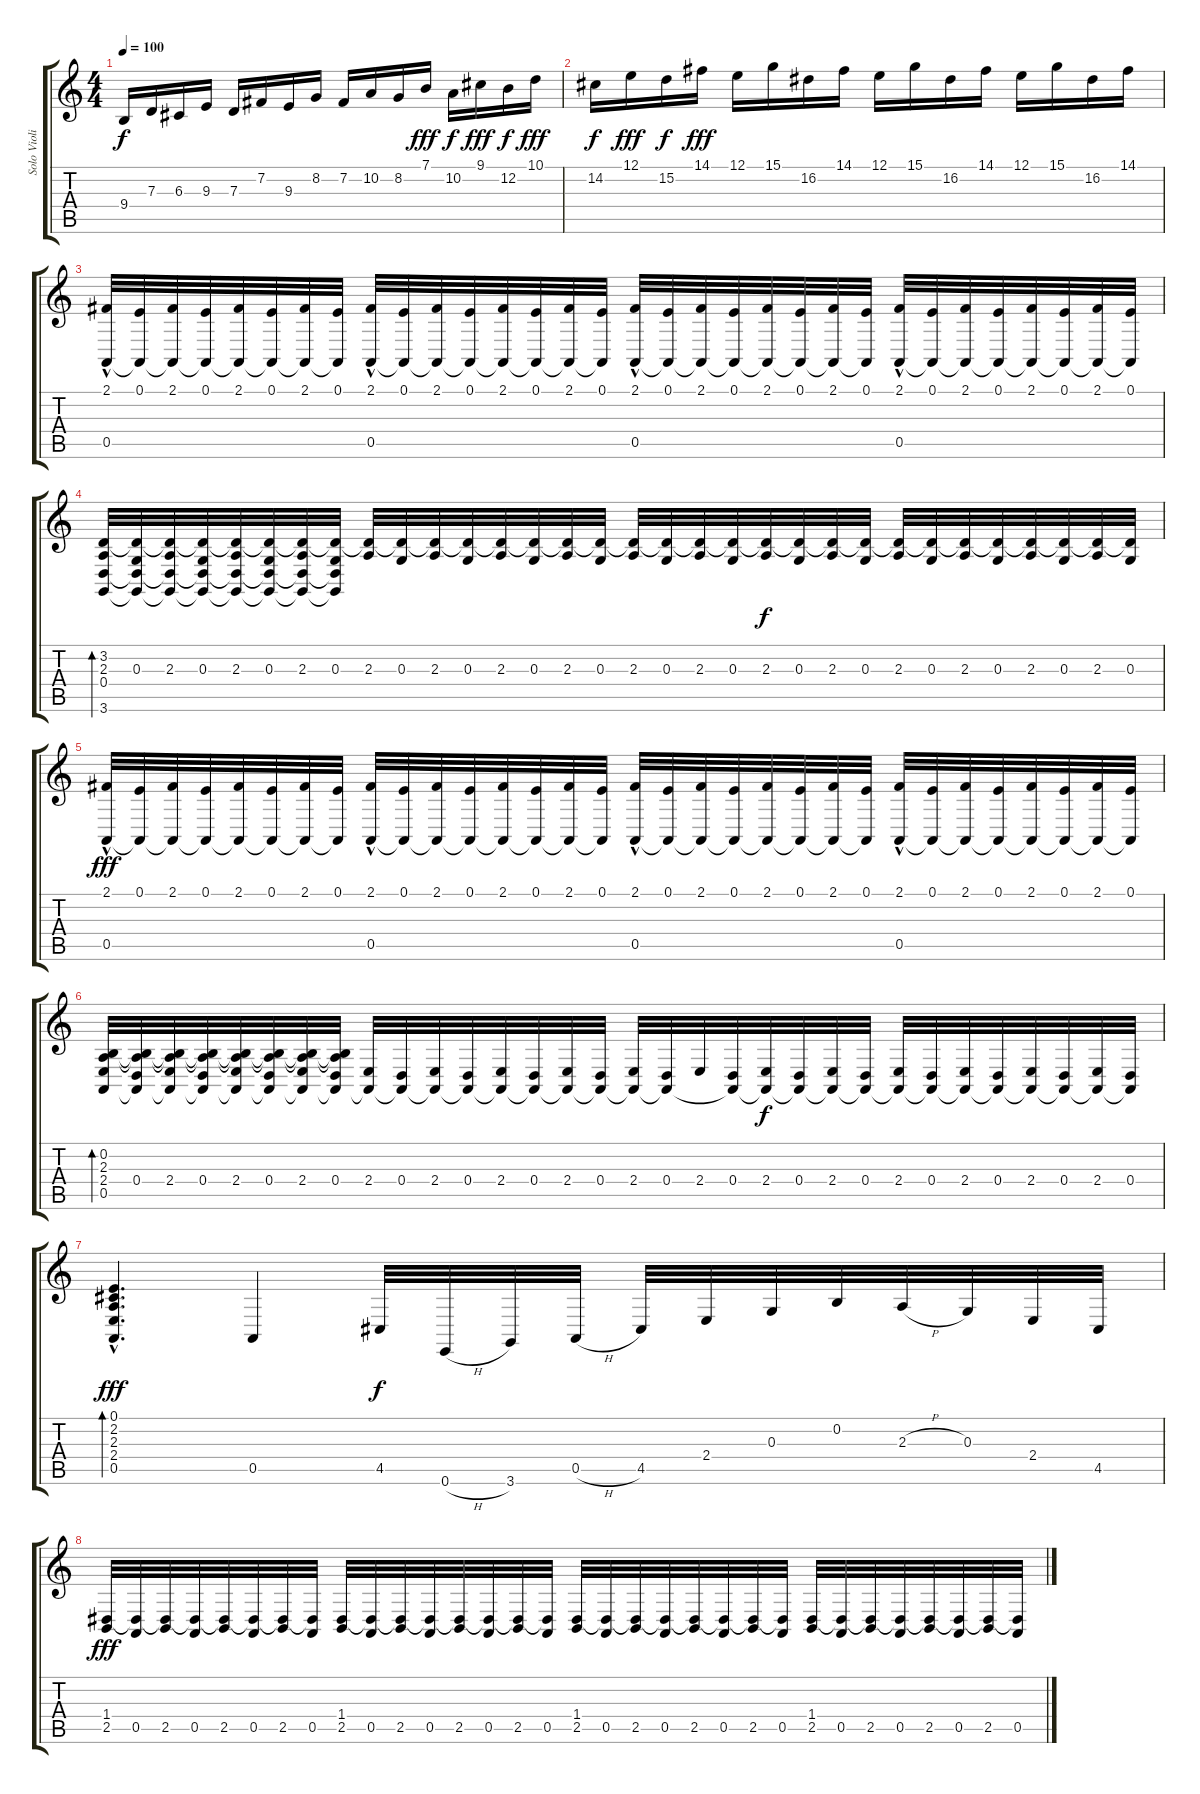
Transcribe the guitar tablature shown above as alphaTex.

\track ("Solo Violin" "Solo Violi") {instrument violin}
\staff {score tabs}
\tuning (E4 B3 G3 D3 A2 E2) {hide}
\ts (4 4)
\tempo 100
\clef g2
\ks c
9.4.16{dy f} 7.3.16 6.3.16 9.3.16 7.3.16 7.2.16 9.3.16 8.2.16 7.2.16 10.2.16 8.2.16 7.1.16{dy fff} 10.2.16{dy f} 9.1.16{dy fff} 12.2.16{dy f} 10.1.16{dy fff} |
14.2.16{dy f} 12.1.16{dy fff} 15.2.16{dy f} 14.1.16{dy fff} 12.1.16 15.1.16 16.2.16 14.1.16 12.1.16 15.1.16 16.2.16 14.1.16 12.1.16 15.1.16 16.2.16 14.1.16 |
(2.1 0.5{hac}).32 (0.1 0.5{t}).32 (2.1 0.5{t}).32 (0.1 0.5{t}).32 (2.1 0.5{t}).32 (0.1 0.5{t}).32 (2.1 0.5{t}).32 (0.1 0.5{t}).32 (2.1 0.5{hac}).32 (0.1 0.5{t}).32 (2.1 0.5{t}).32 (0.1 0.5{t}).32 (2.1 0.5{t}).32 (0.1 0.5{t}).32 (2.1 0.5{t}).32 (0.1 0.5{t}).32 (2.1 0.5{hac}).32 (0.1 0.5{t}).32 (2.1 0.5{t}).32 (0.1 0.5{t}).32 (2.1 0.5{t}).32 (0.1 0.5{t}).32 (2.1 0.5{t}).32 (0.1 0.5{t}).32 (2.1 0.5{hac}).32 (0.1 0.5{t}).32 (2.1 0.5{t}).32 (0.1 0.5{t}).32 (2.1 0.5{t}).32 (0.1 0.5{t}).32 (2.1 0.5{t}).32 (0.1 0.5{t}).32 |
(3.2 2.3 0.4 3.6).32{bd 480} (3.2{t} 0.3 0.4{t} 3.6{t}).32 (3.2{t} 2.3 0.4{t} 3.6{t}).32 (3.2{t} 0.3 0.4{t} 3.6{t}).32 (3.2{t} 2.3 0.4{t} 3.6{t}).32 (3.2{t} 0.3 0.4{t} 3.6{t}).32 (3.2{t} 2.3 0.4{t} 3.6{t}).32 (3.2{t} 0.3 0.4{t} 3.6{t}).32 (3.2{t} 2.3).32 (3.2{t} 0.3).32 (3.2{t} 2.3).32 (3.2{t} 0.3).32 (3.2{t} 2.3).32 (3.2{t} 0.3).32 (3.2{t} 2.3).32 (3.2{t} 0.3).32 (3.2{t} 2.3).32 (3.2{t} 0.3).32 (3.2{t} 2.3).32 (3.2{t} 0.3).32 (3.2{t} 2.3).32{dy f} (3.2{t} 0.3).32 (3.2{t} 2.3).32 (3.2{t} 0.3).32 (3.2{t} 2.3).32 (3.2{t} 0.3).32 (3.2{t} 2.3).32 (3.2{t} 0.3).32 (3.2{t} 2.3).32 (3.2{t} 0.3).32 (3.2{t} 2.3).32 (3.2{t} 0.3).32 |
(2.1 0.5{hac}).32{dy fff} (0.1 0.5{t}).32 (2.1 0.5{t}).32 (0.1 0.5{t}).32 (2.1 0.5{t}).32 (0.1 0.5{t}).32 (2.1 0.5{t}).32 (0.1 0.5{t}).32 (2.1 0.5{hac}).32 (0.1 0.5{t}).32 (2.1 0.5{t}).32 (0.1 0.5{t}).32 (2.1 0.5{t}).32 (0.1 0.5{t}).32 (2.1 0.5{t}).32 (0.1 0.5{t}).32 (2.1 0.5{hac}).32 (0.1 0.5{t}).32 (2.1 0.5{t}).32 (0.1 0.5{t}).32 (2.1 0.5{t}).32 (0.1 0.5{t}).32 (2.1 0.5{t}).32 (0.1 0.5{t}).32 (2.1 0.5{hac}).32 (0.1 0.5{t}).32 (2.1 0.5{t}).32 (0.1 0.5{t}).32 (2.1 0.5{t}).32 (0.1 0.5{t}).32 (2.1 0.5{t}).32 (0.1 0.5{t}).32 |
(0.2 2.3 2.4 0.5).32{bd 480} (0.2{t} 2.3{t} 0.4 0.5{t}).32 (0.2{t} 2.3{t} 2.4 0.5{t}).32 (0.2{t} 2.3{t} 0.4 0.5{t}).32 (0.2{t} 2.3{t} 2.4 0.5{t}).32 (0.2{t} 2.3{t} 0.4 0.5{t}).32 (0.2{t} 2.3{t} 2.4 0.5{t}).32 (0.2{t} 2.3{t} 0.4 0.5{t}).32 (2.4 0.5{t}).32 (0.4 0.5{t}).32 (2.4 0.5{t}).32 (0.4 0.5{t}).32 (2.4 0.5{t}).32 (0.4 0.5{t}).32 (2.4 0.5{t}).32 (0.4 0.5{t}).32 (2.4 0.5{t}).32 (0.4 0.5{t}).32 2.4.32 (0.4 0.5{t}).32 (2.4 0.5{t}).32{dy f} (0.4 0.5{t}).32 (2.4 0.5{t}).32 (0.4 0.5{t}).32 (2.4 0.5{t}).32 (0.4 0.5{t}).32 (2.4 0.5{t}).32 (0.4 0.5{t}).32 (2.4 0.5{t}).32 (0.4 0.5{t}).32 (2.4 0.5{t}).32 (0.4 0.5{t}).32 |
(0.1{hac} 2.2{hac} 2.3{hac} 2.4{hac} 0.5{hac}).4{d bd 480 dy fff} 0.5.4 4.5.32{dy f} 0.6{h}.32 3.6.32 0.5{h}.32 4.5.32 2.4.32 0.3.32 0.2.32 2.3{h}.32 0.3.32 2.4.32 4.5.32 |
(1.4 2.5).32{dy fff} (1.4{t} 0.5).32 (1.4{t} 2.5).32 (1.4{t} 0.5).32 (1.4{t} 2.5).32 (1.4{t} 0.5).32 (1.4{t} 2.5).32 (1.4{t} 0.5).32 (1.4 2.5).32 (1.4{t} 0.5).32 (1.4{t} 2.5).32 (1.4{t} 0.5).32 (1.4{t} 2.5).32 (1.4{t} 0.5).32 (1.4{t} 2.5).32 (1.4{t} 0.5).32 (1.4 2.5).32 (1.4{t} 0.5).32 (1.4{t} 2.5).32 (1.4{t} 0.5).32 (1.4{t} 2.5).32 (1.4{t} 0.5).32 (1.4{t} 2.5).32 (1.4{t} 0.5).32 (1.4 2.5).32 (1.4{t} 0.5).32 (1.4{t} 2.5).32 (1.4{t} 0.5).32 (1.4{t} 2.5).32 (1.4{t} 0.5).32 (1.4{t} 2.5).32 (1.4{t} 0.5).32
